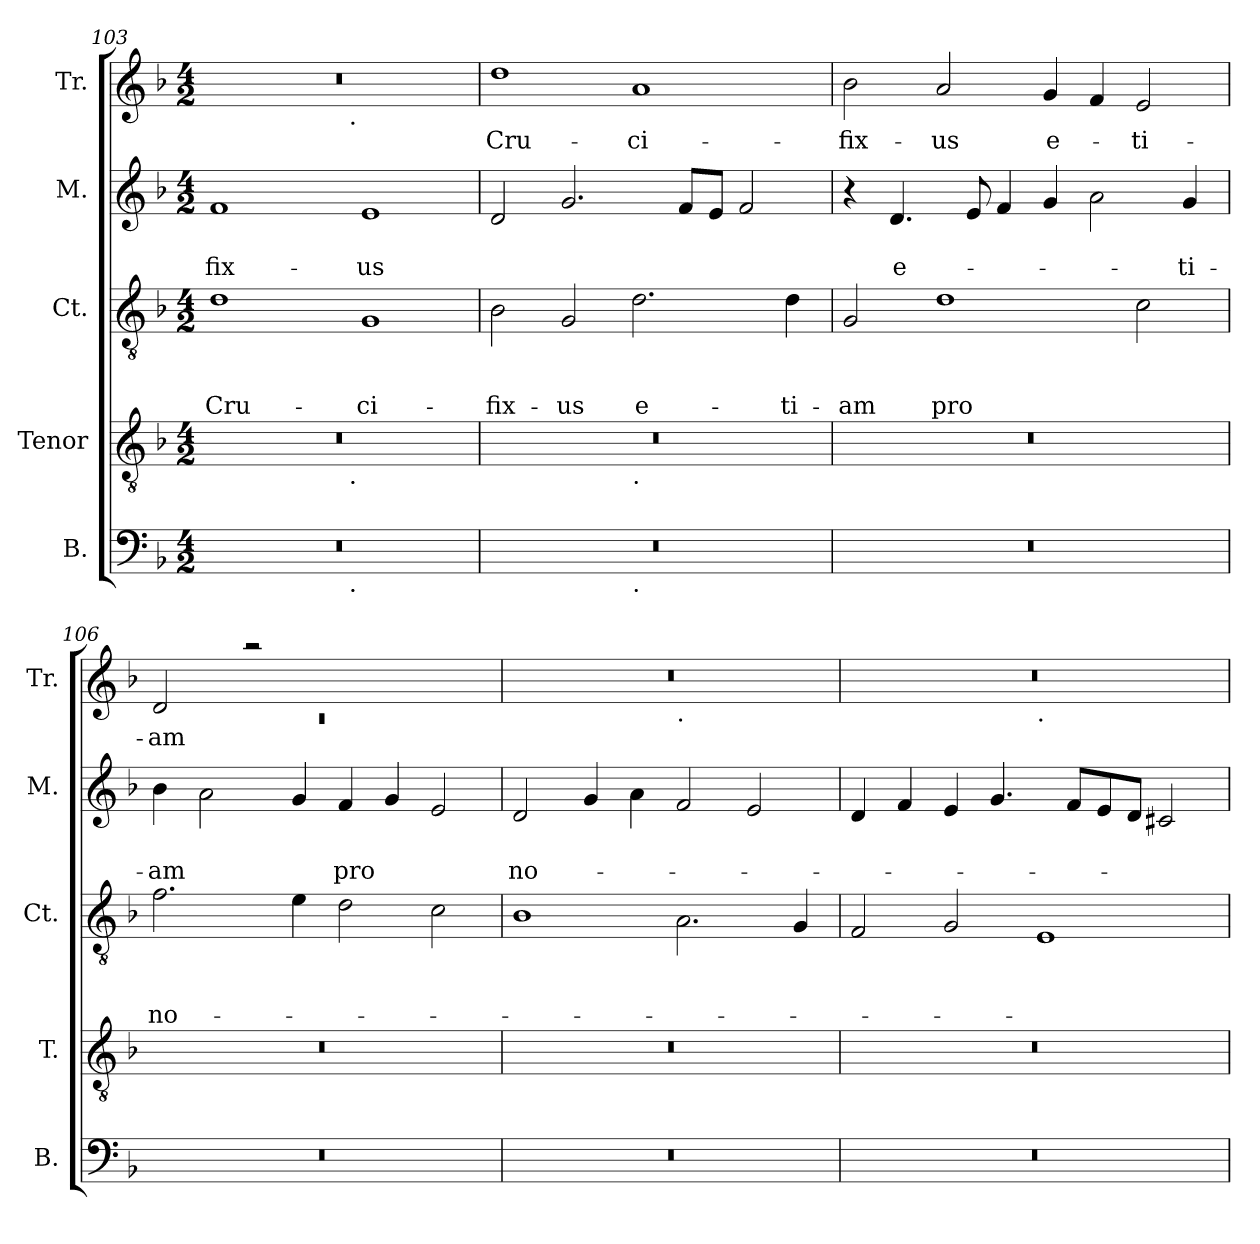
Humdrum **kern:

**kern	**kern	**kern	**text	**text	**text	**kern	**text	**text	**kern	**text
*part5	*part4	*part3	*part3	*part3	*part3	*part2	*part2	*part2	*part1	*part1
*staff5	*staff4	*staff3	*staff3	*staff3	*staff3	*staff2	*staff2	*staff2	*staff1	*staff1
*I"B.	*I"Tenor	*I"Ct.	*	*	*	*I"M.	*	*	*I"Tr.	*
*I'B.	*I'T.	*I'Ct.	*	*	*	*I'M.	*	*	*I'Tr.	*
*clefF4	*clefGv2	*clefGv2	*	*	*	*clefG2	*	*	*clefG2	*
*k[b-]	*k[b-]	*k[b-]	*	*	*	*k[b-]	*	*	*k[b-]	*
*F:	*F:	*F:	*	*	*	*F:	*	*	*F:	*
*M4/2	*M4/2	*M4/2	*	*	*	*M4/2	*	*	*M4/2	*
=103	=103	=103	=103	=103	=103	=103	=103	=103	=103	=103
!	!	!	!	!	!LO:LY:b	!	!	!LO:LY:b	!	!
*^	*^	*	*	*	*	*	*	*	*^	*
0r	2ryy	0r	2ryy	1d	.	.	Cru-	1f	.	-fix-	0r	2ryy	.
.	4...ryy	.	4...ryy	.	.	.	.	.	.	.	.	4...ryy	.
!	!	!	!	!	!	!	!	!	!	!	!	!LO:TX:b:t=.	!
!	!	!	!LO:TX:b:t=.	!	!	!	!	!	!	!	!	!	!
!	!LO:TX:b:t=.	!	!	!	!	!	!	!	!	!	!	!	!
.	1ryy	.	1ryy	.	.	.	.	.	.	.	.	1ryy	.
!	!	!	!	!	!	!	!LO:LY:b	!	!	!LO:LY:b	!	!	!
.	.	.	.	1G	.	.	-ci-	1e	.	-us	.	.	.
.	32ryy	.	32ryy	.	.	.	.	.	.	.	.	32ryy	.
=104	=104	=104	=104	=104	=104	=104	=104	=104	=104	=104	=104	=104	=104
!	!	!	!	!	!	!	!LO:LY:b	!	!	!	!	!	!LO:LY:b
*	*	*	*	*	*	*	*	*	*	*	*v	*v	*
0r	1ryy	0r	1ryy	2B-\	.	.	-fix-	2d/	.	.	1dd	Cru-
!	!	!	!	!	!	!	!LO:LY:b	!	!	!	!	!
.	.	.	.	2G/	.	.	-us	2.g/	.	.	.	.
!	!	!	!LO:TX:b:t=.	!	!	!	!	!	!	!	!	!
!	!LO:TX:b:t=.	!	!	!	!	!	!	!	!	!	!	!
!	!	!	!	!	!	!	!LO:LY:b	!	!	!	!	!LO:LY:b
.	1ryy	.	1ryy	2.d\	.	.	e-	.	.	.	1a	-ci-
.	.	.	.	.	.	.	.	8f/L	.	.	.	.
.	.	.	.	.	.	.	.	8e/J	.	.	.	.
.	.	.	.	.	.	.	.	2f/	.	.	.	.
!	!	!	!	!	!	!	!LO:LY:b	!	!	!	!	!
.	.	.	.	4d\	.	.	-ti-	.	.	.	.	.
!!LO:LB:g=z
=105	=105	=105	=105	=105	=105	=105	=105	=105	=105	=105	=105	=105
!	!	!	!	!	!	!	!LO:LY:b	!	!	!	!	!LO:LY:b
*v	*v	*	*	*	*	*	*	*	*	*	*	*
*	*v	*v	*	*	*	*	*	*	*	*	*
0r	0r	2G/	.	.	-am	4r	.	.	2b-\	-fix-
!	!	!	!	!	!	!	!	!LO:LY:b	!	!
.	.	.	.	.	.	4.d/	.	e-	.	.
!	!	!	!	!	!LO:LY:b	!	!	!	!	!LO:LY:b
.	.	1d	.	.	pro	.	.	.	2a/	-us
.	.	.	.	.	.	8e/	.	.	.	.
.	.	.	.	.	.	4f/	.	.	.	.
!	!	!	!	!	!	!	!	!	!	!LO:LY:b
.	.	.	.	.	.	4g/	.	.	4g/	e-
.	.	.	.	.	.	2a\	.	.	4f/	.
!	!	!	!	!	!	!	!	!	!	!LO:LY:b
.	.	2c\	.	.	.	.	.	.	2e/	-ti-
!	!	!	!	!	!	!	!	!LO:LY:b	!	!
.	.	.	.	.	.	4g/	.	-ti-	.	.
=106	=106	=106	=106	=106	=106	=106	=106	=106	=106	=106
*	*	*	*	*	*	*	*	*	*^	*
!	!	!	!	!	!LO:LY:b	!	!	!LO:LY:b	!	!LO:N:vis=1	!LO:LY:b
0r	0r	2.f\	.	.	no-	4b-\	.	-am	2d/	0rc	-am
.	.	.	.	.	.	2a\	.	.	.	.	.
.	.	.	.	.	.	.	.	.	2raa	.	.
.	.	4e\	.	.	.	4g/	.	.	.	.	.
!	!	!	!	!	!	!	!	!LO:LY:b	!	!	!
.	.	2d\	.	.	.	4f/	.	pro	1ryy	.	.
.	.	.	.	.	.	4g/	.	.	.	.	.
.	.	2c\	.	.	.	2e/	.	.	.	.	.
=107	=107	=107	=107	=107	=107	=107	=107	=107	=107	=107	=107
!	!	!	!	!	!	!	!	!LO:LY:b	!	!	!
0r	0r	1B-	.	.	.	2d/	.	no-	0r	1ryy	.
.	.	.	.	.	.	4g/	.	.	.	.	.
.	.	.	.	.	.	4a\	.	.	.	.	.
!	!	!	!	!	!	!	!	!	!	!LO:TX:b:t=.	!
.	.	2.A\	.	.	.	2f/	.	.	.	1ryy	.
.	.	.	.	.	.	2e/	.	.	.	.	.
.	.	4G/	.	.	.	.	.	.	.	.	.
=108	=108	=108	=108	=108	=108	=108	=108	=108	=108	=108	=108
0r	0r	2F/	.	.	.	4d/	.	.	0r	1ryy	.
.	.	.	.	.	.	4f/	.	.	.	.	.
.	.	2G/	.	.	.	4e/	.	.	.	.	.
.	.	.	.	.	.	4.g/	.	.	.	.	.
!	!	!	!	!	!	!	!	!	!	!LO:TX:b:t=.	!
.	.	1E	.	.	.	.	.	.	.	1ryy	.
.	.	.	.	.	.	8f/L	.	.	.	.	.
.	.	.	.	.	.	8e/	.	.	.	.	.
.	.	.	.	.	.	8d/J	.	.	.	.	.
.	.	.	.	.	.	2c#/	.	.	.	.	.
*	*	*	*	*	*	*	*	*	*v	*v	*
=	=	=	=	=	=	=	=	=	=	=
*-	*-	*-	*-	*-	*-	*-	*-	*-	*-	*-
